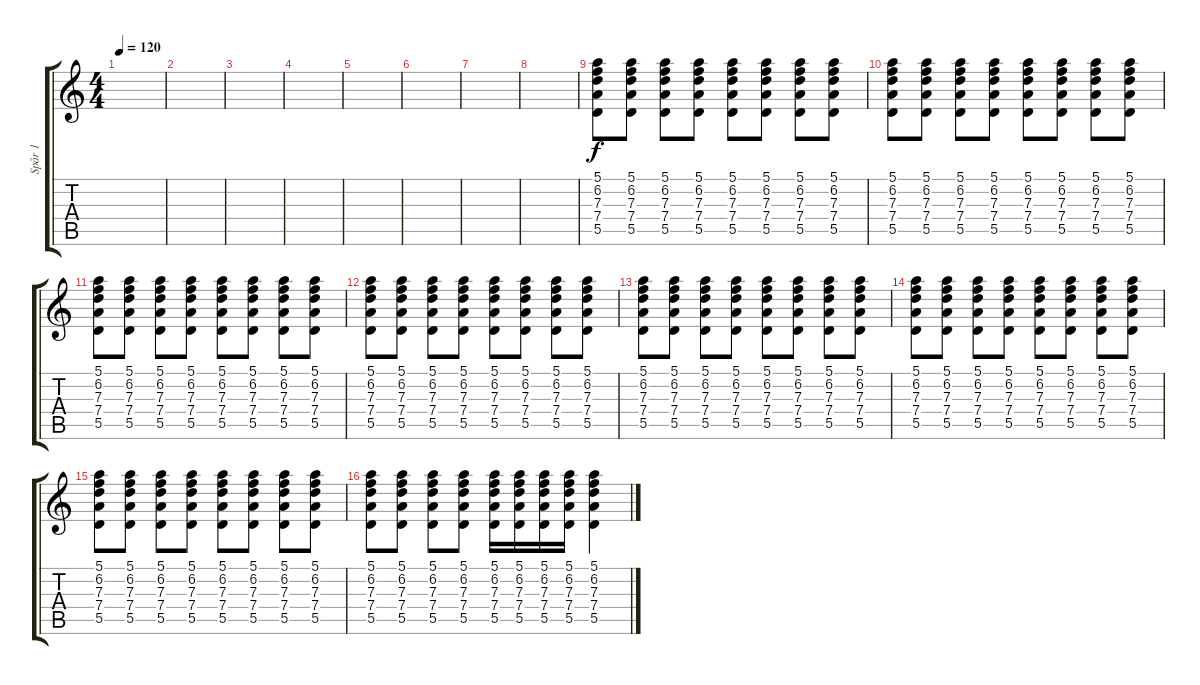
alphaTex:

\track ("Spår 1" "Spår 1") {instrument electricguitarjazz}
\staff {score tabs}
\tuning (E4 B3 G3 D3 A2 E2) {hide}
\ts (4 4)
\tempo 120
\clef g2
\ks c
|
|
|
|
|
|
|
|
(5.1 6.2 7.3 7.4 5.5).8{volume 4} (5.1 6.2 7.3 7.4 5.5).8 (5.1 6.2 7.3 7.4 5.5).8 (5.1 6.2 7.3 7.4 5.5).8 (5.1 6.2 7.3 7.4 5.5).8 (5.1 6.2 7.3 7.4 5.5).8 (5.1 6.2 7.3 7.4 5.5).8 (5.1 6.2 7.3 7.4 5.5).8 |
(5.1 6.2 7.3 7.4 5.5).8 (5.1 6.2 7.3 7.4 5.5).8 (5.1 6.2 7.3 7.4 5.5).8 (5.1 6.2 7.3 7.4 5.5).8 (5.1 6.2 7.3 7.4 5.5).8 (5.1 6.2 7.3 7.4 5.5).8 (5.1 6.2 7.3 7.4 5.5).8 (5.1 6.2 7.3 7.4 5.5).8 |
(5.1 6.2 7.3 7.4 5.5).8 (5.1 6.2 7.3 7.4 5.5).8 (5.1 6.2 7.3 7.4 5.5).8 (5.1 6.2 7.3 7.4 5.5).8 (5.1 6.2 7.3 7.4 5.5).8 (5.1 6.2 7.3 7.4 5.5).8 (5.1 6.2 7.3 7.4 5.5).8 (5.1 6.2 7.3 7.4 5.5).8 |
(5.1 6.2 7.3 7.4 5.5).8{volume 6} (5.1 6.2 7.3 7.4 5.5).8 (5.1 6.2 7.3 7.4 5.5).8 (5.1 6.2 7.3 7.4 5.5).8 (5.1 6.2 7.3 7.4 5.5).8 (5.1 6.2 7.3 7.4 5.5).8 (5.1 6.2 7.3 7.4 5.5).8 (5.1 6.2 7.3 7.4 5.5).8 |
(5.1 6.2 7.3 7.4 5.5).8 (5.1 6.2 7.3 7.4 5.5).8 (5.1 6.2 7.3 7.4 5.5).8 (5.1 6.2 7.3 7.4 5.5).8 (5.1 6.2 7.3 7.4 5.5).8 (5.1 6.2 7.3 7.4 5.5).8 (5.1 6.2 7.3 7.4 5.5).8 (5.1 6.2 7.3 7.4 5.5).8 |
(5.1 6.2 7.3 7.4 5.5).8{volume 8} (5.1 6.2 7.3 7.4 5.5).8 (5.1 6.2 7.3 7.4 5.5).8 (5.1 6.2 7.3 7.4 5.5).8 (5.1 6.2 7.3 7.4 5.5).8 (5.1 6.2 7.3 7.4 5.5).8 (5.1 6.2 7.3 7.4 5.5).8 (5.1 6.2 7.3 7.4 5.5).8 |
(5.1 6.2 7.3 7.4 5.5).8{volume 10} (5.1 6.2 7.3 7.4 5.5).8 (5.1 6.2 7.3 7.4 5.5).8 (5.1 6.2 7.3 7.4 5.5).8 (5.1 6.2 7.3 7.4 5.5).8 (5.1 6.2 7.3 7.4 5.5).8 (5.1 6.2 7.3 7.4 5.5).8 (5.1 6.2 7.3 7.4 5.5).8 |
(5.1 6.2 7.3 7.4 5.5).8{volume 13} (5.1 6.2 7.3 7.4 5.5).8 (5.1 6.2 7.3 7.4 5.5).8 (5.1 6.2 7.3 7.4 5.5).8 (5.1 6.2 7.3 7.4 5.5).16{volume 16} (5.1 6.2 7.3 7.4 5.5).16 (5.1 6.2 7.3 7.4 5.5).16 (5.1 6.2 7.3 7.4 5.5).16 (5.1 6.2 7.3 7.4 5.5).4
